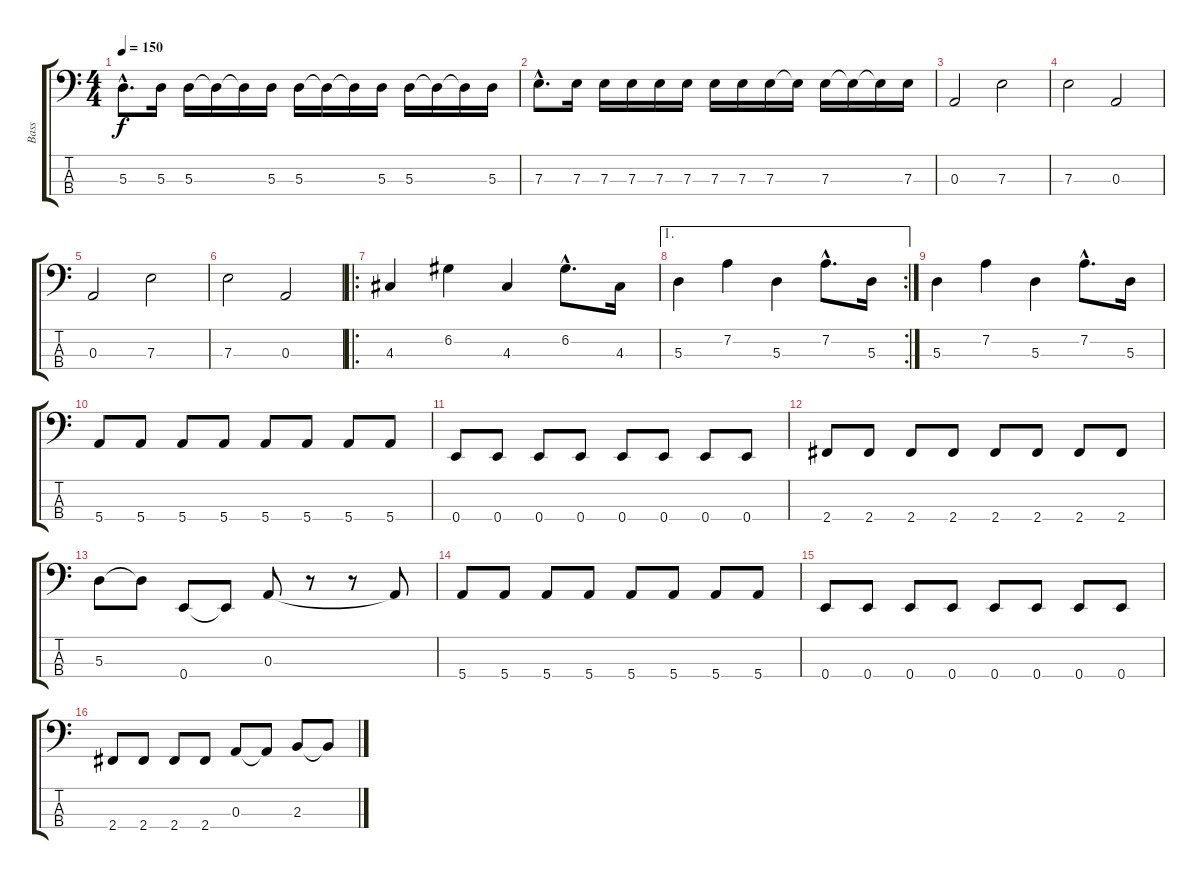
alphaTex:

\track ("Bass" "Bass") {instrument electricbassfinger}
\staff {score tabs}
\tuning (G2 D2 A1 E1) {hide}
\ts (4 4)
\tempo 150
\clef f4
\ks c
5.3{hac}.8{d dy f} 5.3.16 5.3.16 5.3{t}.16 5.3{t}.16 5.3.16 5.3.16 5.3{t}.16 5.3{t}.16 5.3.16 5.3.16 5.3{t}.16 5.3{t}.16 5.3.16 |
7.3{hac}.8{d} 7.3.16 7.3.16 7.3.16 7.3.16 7.3.16 7.3.16 7.3.16 7.3.16 7.3{t}.16 7.3.16 7.3{t}.16 7.3{t}.16 7.3.16 |
0.3.2 7.3.2 |
7.3.2 0.3.2 |
0.3.2 7.3.2 |
7.3.2 0.3.2 |
\ro
4.3.4 6.2.4 4.3.4 6.2{hac}.8{d} 4.3.16 |
\ae 1
\rc 2
5.3.4 7.2.4 5.3.4 7.2{hac}.8{d} 5.3.16 |
5.3.4 7.2.4 5.3.4 7.2{hac}.8{d} 5.3.16 |
5.4.8 5.4.8 5.4.8 5.4.8 5.4.8 5.4.8 5.4.8 5.4.8 |
0.4.8 0.4.8 0.4.8 0.4.8 0.4.8 0.4.8 0.4.8 0.4.8 |
2.4.8 2.4.8 2.4.8 2.4.8 2.4.8 2.4.8 2.4.8 2.4.8 |
5.3.8 5.3{t}.8 0.4.8 0.4{t}.8 0.3.8 r.8 r.8 0.3{t}.8 |
5.4.8 5.4.8 5.4.8 5.4.8 5.4.8 5.4.8 5.4.8 5.4.8 |
0.4.8 0.4.8 0.4.8 0.4.8 0.4.8 0.4.8 0.4.8 0.4.8 |
2.4.8 2.4.8 2.4.8 2.4.8 0.3.8 0.3{t}.8 2.3.8 2.3{t}.8
